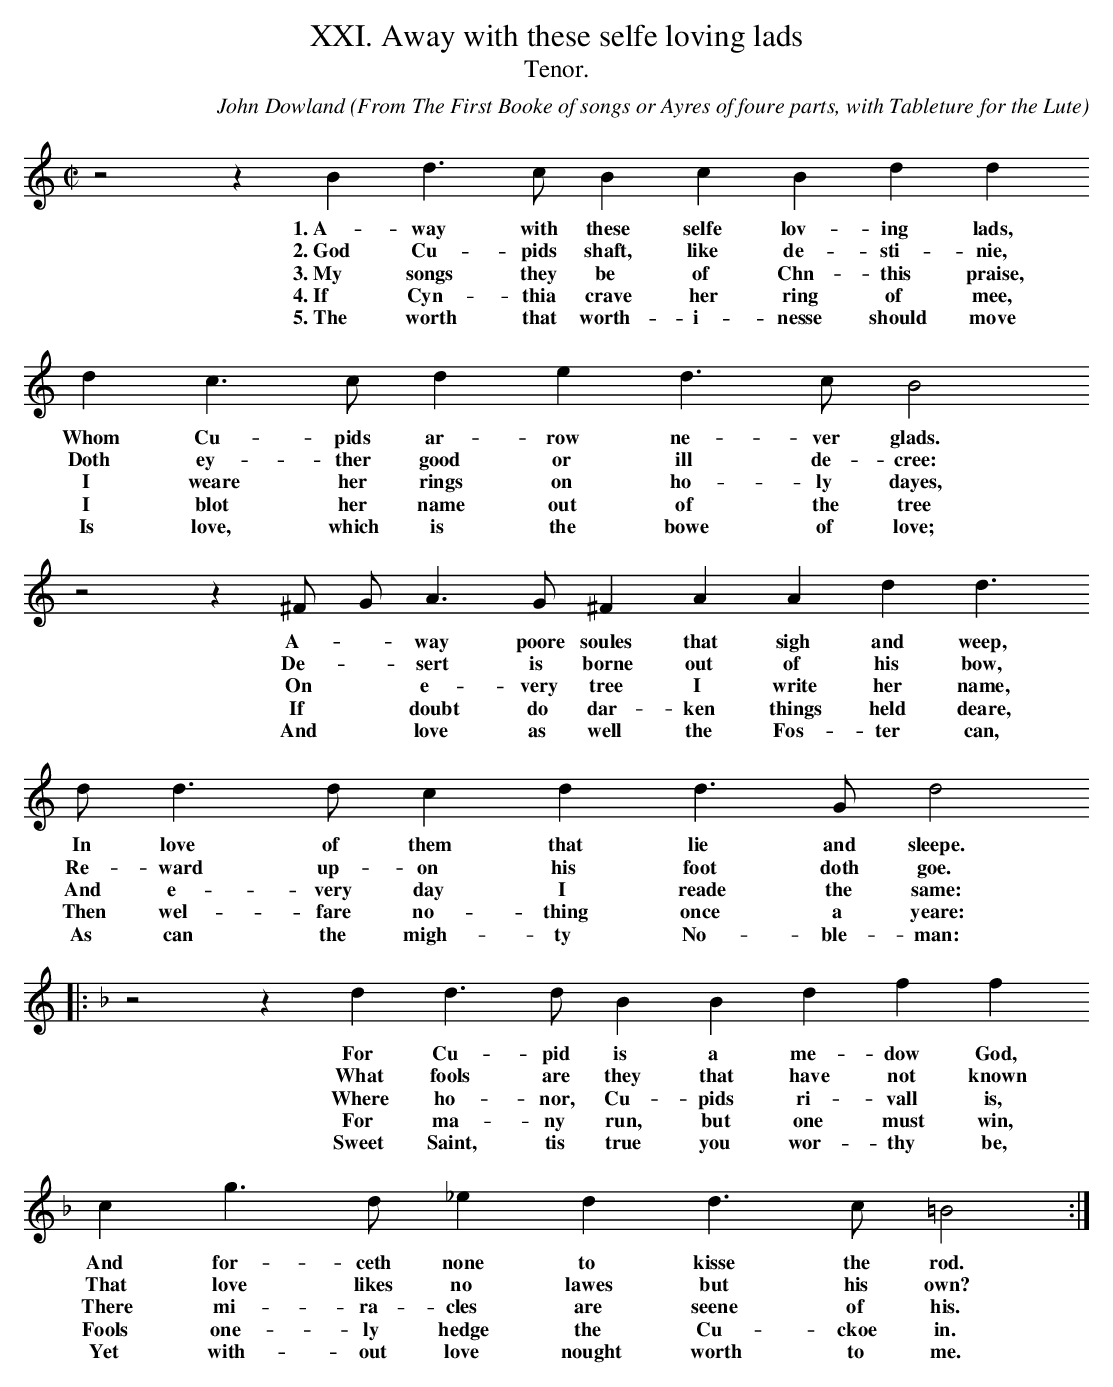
X:1
T:XXI. Away with these selfe loving lads
T:Tenor.
C: John Dowland
O: From The First Booke of songs or Ayres of foure parts, with Tableture for the Lute
L:1/4
M:C|
K:G mix -8va
z2 z B d > c B c B d d
w: 1.~A- way with these selfe lov- ing lads,
w: 2.~God Cu- pids shaft, like de- sti- nie,
w: 3.~My songs they be of Chn- this praise,
w: 4.~If Cyn- thia crave her ring of mee,
w: 5.~The worth that worth- i- nesse should move
d c > c d e d > c B2
w: Whom Cu- pids ar- row ne- ver glads.
w: Doth ey- ther good or ill de- cree:
w: I weare her rings on ho- ly dayes,
w: I blot her name out of the tree
w: Is love, which is the bowe of love;
z2 z ^F/ G/ A > G ^F A A d d3/2
w: A- * way poore soules that sigh and weep,
w: De- * sert is borne out of his bow,
w: On * e- very tree I write her name,
w: If * doubt do dar- ken things held deare,
w: And * love as well the Fos- ter can,
d/ d > d c d d > G d2
w: In love of them that lie and sleepe.
w: Re- ward up- on his foot doth goe.
w: And e- very day I reade the same:
w: Then wel- fare no- thing once a yeare:
w: As can the migh- ty No- ble- man:
K:G dor -8va
|: z2 z d d > d B B d f f
w: For Cu- pid is a me- dow God,
w: What fools are they that have not known
w: Where ho- nor, Cu- pids ri- vall is,
w: For ma- ny run, but one must win,
w: Sweet Saint, tis true you wor- thy be,
c g > d _e d d > c =B2 :|
w: And for- ceth none to kisse the rod.
w: That love likes no lawes but his own?
w: There mi- ra- cles are seene of his.
w: Fools one- ly hedge the Cu- ckoe in.
w: Yet with- out love nought worth to me.
